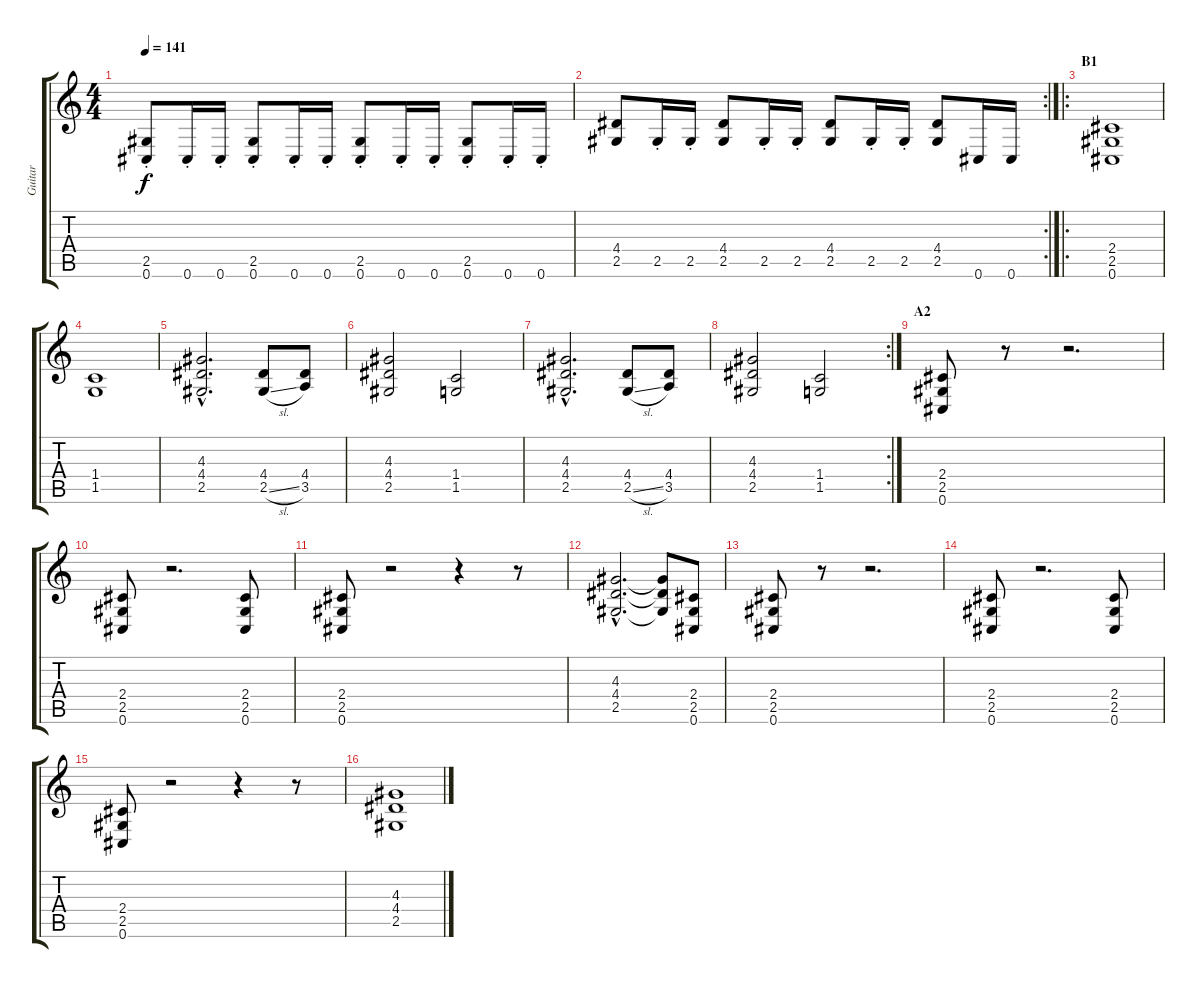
\track ("Guitar" "Guitar") {instrument distortionguitar}
\staff {score tabs}
\tuning (Db4 Ab3 E3 B2 Gb2 Db2) {hide}
\ts (4 4)
\tempo 141
\clef g2
\ks c
(2.5{st} 0.6).8{dy f} 0.6{st}.16 0.6{st}.16 (2.5{st} 0.6).8 0.6{st}.16 0.6{st}.16 (2.5{st} 0.6).8 0.6{st}.16 0.6{st}.16 (2.5{st} 0.6).8 0.6{st}.16 0.6{st}.16 |
\rc 2
(4.4 2.5).8 2.5{st}.16 2.5{st}.16 (4.4 2.5).8 2.5{st}.16 2.5{st}.16 (4.4 2.5).8 2.5{st}.16 2.5{st}.16 (4.4 2.5).8 0.6.16 0.6.16 |
\ro
\section ("" "B1")
(2.4 2.5 0.6).1 |
(1.4 1.5).1 |
(4.3{hac} 4.4{hac} 2.5{hac}).2{d} (4.4 2.5{sl}).8 (4.4 3.5).8 |
(4.3 4.4 2.5).2 (1.4 1.5).2 |
(4.3{hac} 4.4{hac} 2.5{hac}).2{d} (4.4 2.5{sl}).8 (4.4 3.5).8 |
\rc 2
(4.3 4.4 2.5).2 (1.4 1.5).2 |
\section ("" "A2")
(2.4 2.5 0.6).8 r.8 r.2{d} |
(2.4 2.5 0.6).8 r.2{d} (2.4 2.5 0.6).8 |
(2.4 2.5 0.6).8 r.2 r.4 r.8 |
(4.3{hac} 4.4{hac} 2.5{hac}).2{d} (4.3{t} 4.4{t} 2.5{t}).8 (2.4 2.5 0.6).8 |
(2.4 2.5 0.6).8 r.8 r.2{d} |
(2.4 2.5 0.6).8 r.2{d} (2.4 2.5 0.6).8 |
(2.4 2.5 0.6).8 r.2 r.4 r.8 |
(4.3 4.4 2.5).1
